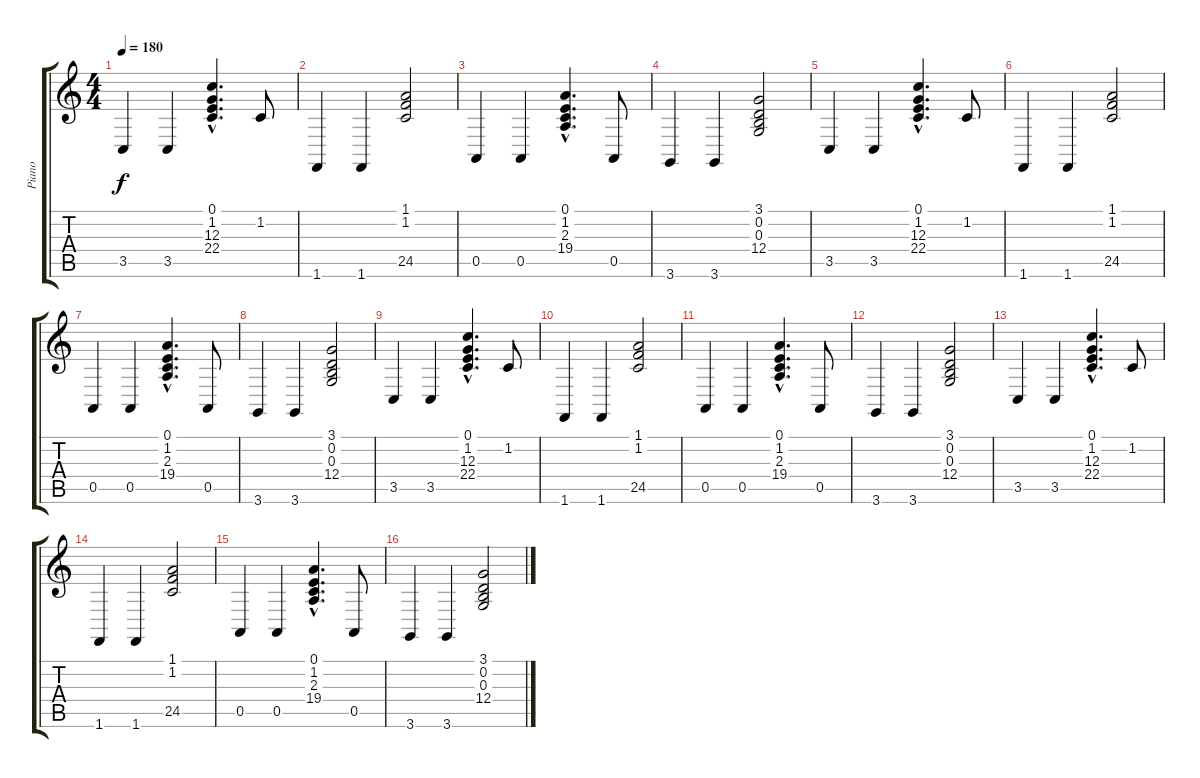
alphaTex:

\track ("Piano" "Piano") {instrument brightacousticpiano}
\staff {score tabs}
\tuning (E4 B3 G3 D3 A2 E2) {hide}
\ts (4 4)
\tempo 180
\clef g2
\ks c
3.5.4{dy f instrument brightacousticpiano} 3.5.4 (0.1{hac} 1.2{hac} 12.3{hac} 22.4{hac}).4{d} 1.2.8 |
1.6.4 1.6.4 (1.1 1.2 24.5).2 |
0.5.4 0.5.4 (0.1{hac} 1.2{hac} 2.3{hac} 19.4{hac}).4{d} 0.5.8 |
3.6.4 3.6.4 (3.1 0.2 0.3 12.4).2 |
3.5.4 3.5.4 (0.1{hac} 1.2{hac} 12.3{hac} 22.4{hac}).4{d} 1.2.8 |
1.6.4 1.6.4 (1.1 1.2 24.5).2 |
0.5.4 0.5.4 (0.1{hac} 1.2{hac} 2.3{hac} 19.4{hac}).4{d} 0.5.8 |
3.6.4 3.6.4 (3.1 0.2 0.3 12.4).2 |
3.5.4 3.5.4 (0.1{hac} 1.2{hac} 12.3{hac} 22.4{hac}).4{d} 1.2.8 |
1.6.4 1.6.4 (1.1 1.2 24.5).2 |
0.5.4 0.5.4 (0.1{hac} 1.2{hac} 2.3{hac} 19.4{hac}).4{d} 0.5.8 |
3.6.4 3.6.4 (3.1 0.2 0.3 12.4).2 |
3.5.4 3.5.4 (0.1{hac} 1.2{hac} 12.3{hac} 22.4{hac}).4{d} 1.2.8 |
1.6.4 1.6.4 (1.1 1.2 24.5).2 |
0.5.4 0.5.4 (0.1{hac} 1.2{hac} 2.3{hac} 19.4{hac}).4{d} 0.5.8 |
3.6.4 3.6.4 (3.1 0.2 0.3 12.4).2
